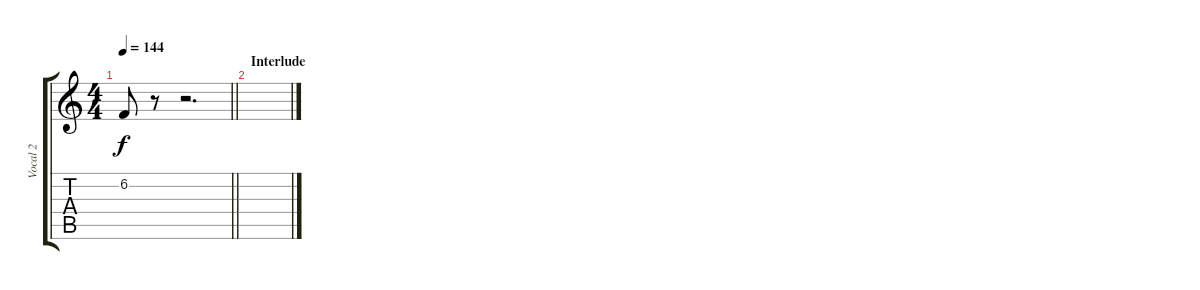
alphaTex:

\track ("Vocal 2" "Vocal 2") {instrument panflute}
\staff {score tabs}
\tuning (E4 B3 G3 D3 A2 E2) {hide}
\ts (4 4)
\tempo 144
\clef g2
\barLineRight lightlight
\ks c
6.2.8{dy f} r.8 r.2{d} |
\section ("" "Interlude")
